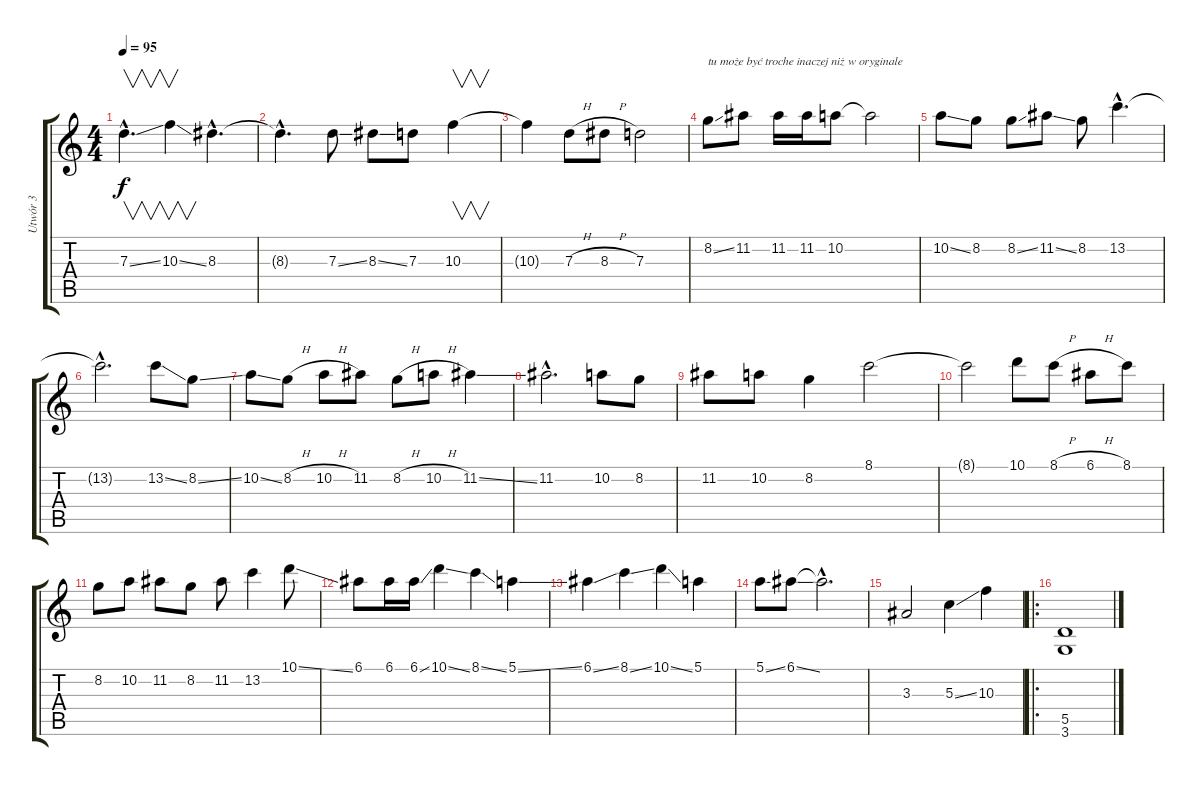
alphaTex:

\track ("Utwór 3" "Utwór 3") {instrument distortionguitar}
\staff {score tabs}
\tuning (E4 B3 G3 D3 A2 E2) {hide}
\ts (4 4)
\tempo 95
\clef g2
\ks c
7.3{ss hac}.4{v d dy f} 10.3{ss}.4{v} 8.3{hac}.4{d} |
8.3{hac t}.4{d} 7.3{ss}.8 8.3{ss}.8 7.3.8 10.3.4{v} |
10.3{t}.4 7.3{h}.8 8.3{h}.8 7.3.2 |
8.2{ss}.8{txt "tu może być troche inaczej niż w oryginale"} 11.2.8 11.2.16 11.2.16 10.2.8 10.2{t}.2 |
10.2{ss}.8 8.2.8 8.2{ss}.8 11.2{ss}.8 8.2.8 13.2{hac}.4{d} |
13.2{hac t}.2{d} 13.2{ss}.8 8.2{ss}.8 |
10.2{ss}.8 8.2{h}.8 10.2{h}.8 11.2.8 8.2{h}.8 10.2{h}.8 11.2{ss}.4 |
11.2{hac}.2{d} 10.2.8 8.2.8 |
11.2.8 10.2.8 8.2.4 8.1.2 |
8.1{t}.2 10.1.8 8.1{h}.8 6.1{h}.8 8.1.8 |
8.2.8 10.2.8 11.2.8 8.2.8 11.2.8 13.2.4 10.1{ss}.8 |
6.1.8 6.1.16 6.1{ss}.16 10.1{ss}.4 8.1{ss}.4 5.1{ss}.4 |
6.1{ss}.4 8.1{ss}.4 10.1{ss}.4 5.1.4 |
5.1{ss}.8 6.1{ss}.8 6.1{hac t}.2{d} |
3.3.2 5.3{ss}.4 10.3.4 |
\ro
(5.5 3.6).1
